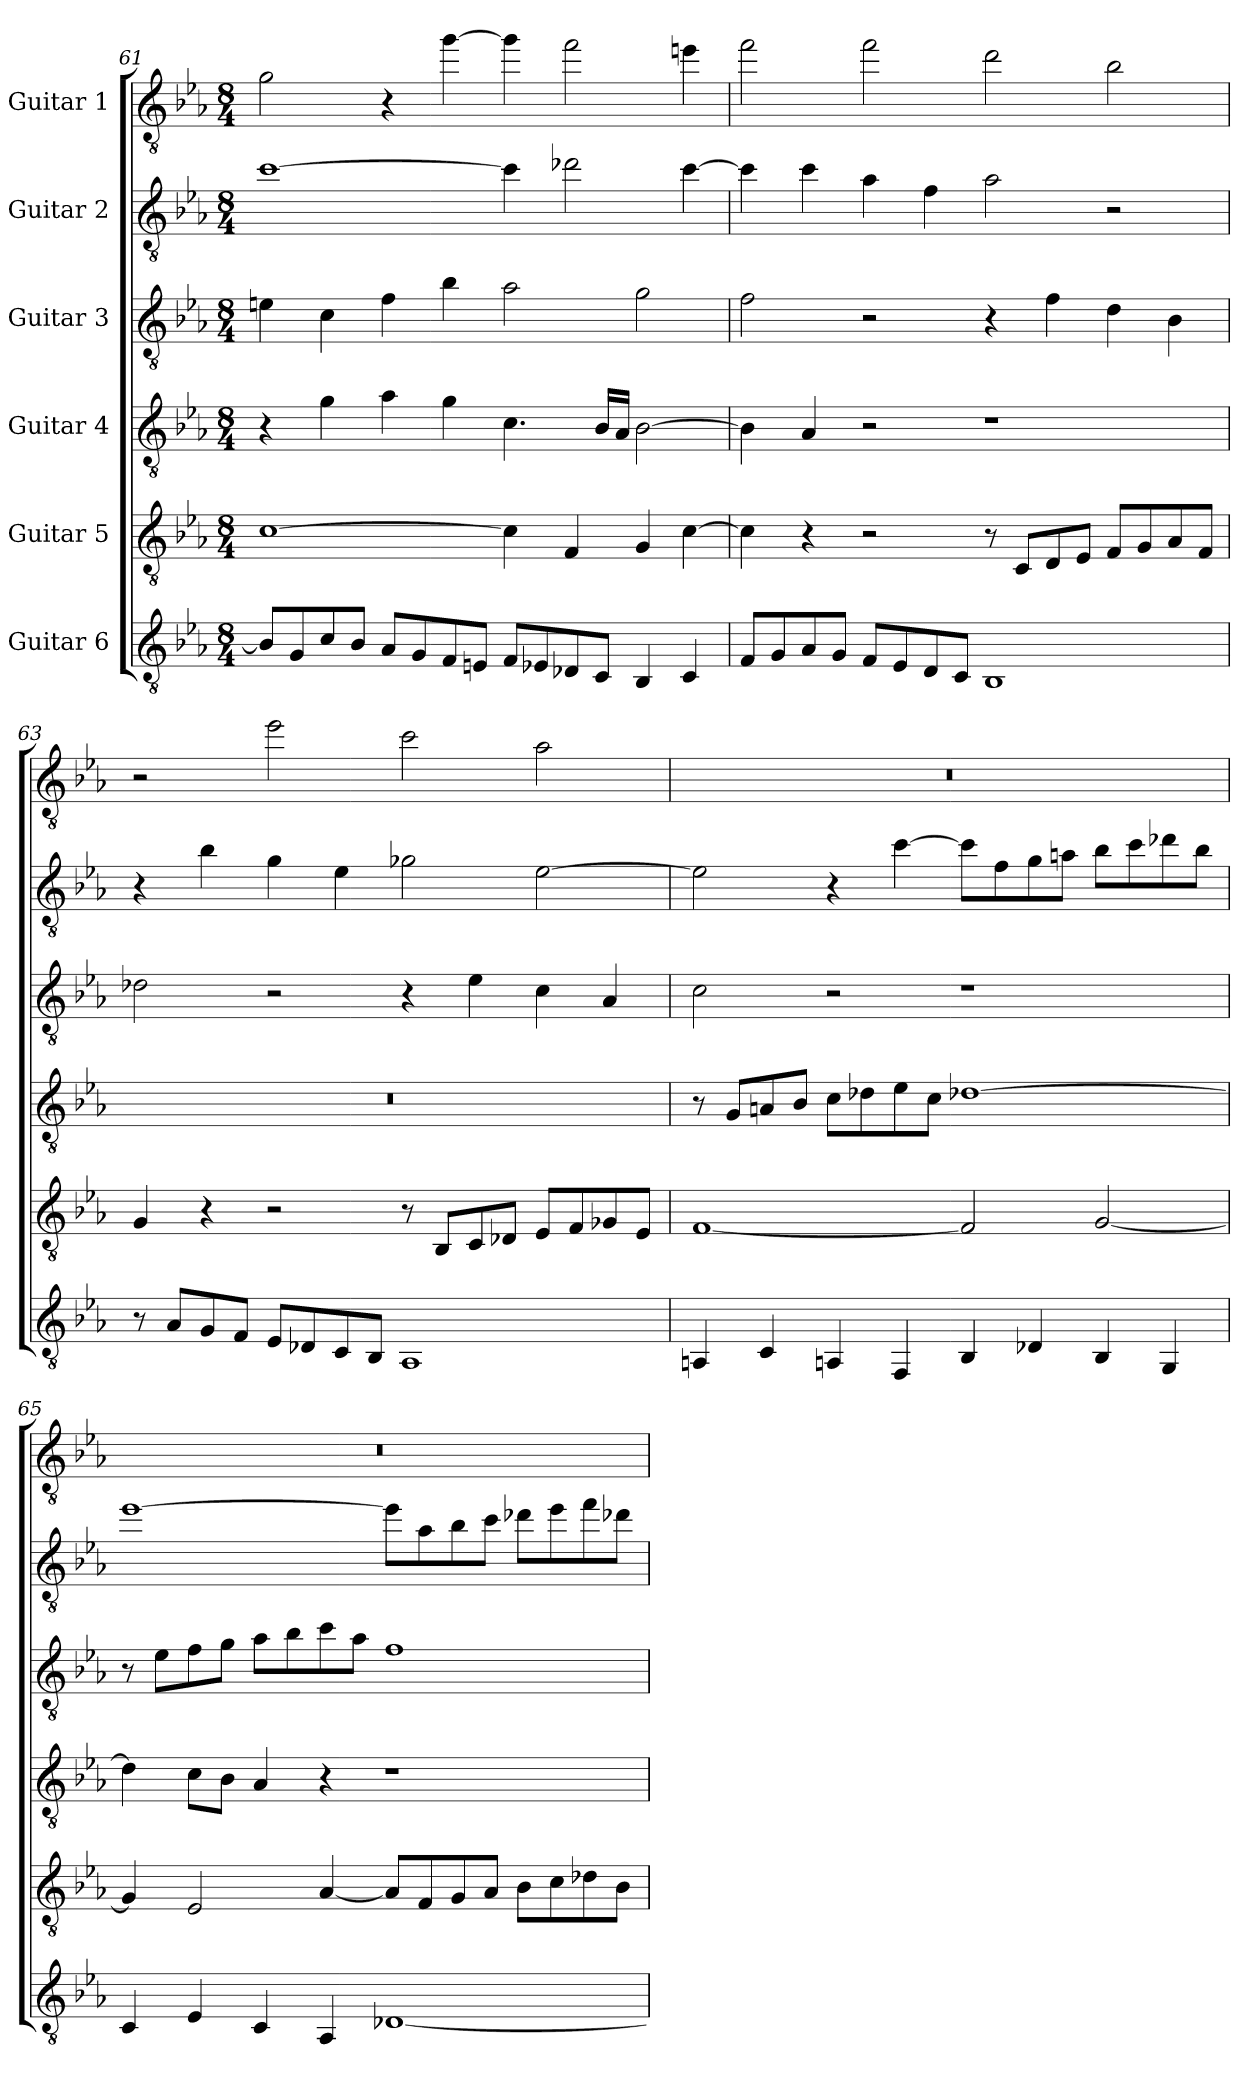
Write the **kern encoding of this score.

**kern	**kern	**kern	**kern	**kern	**kern
*part6	*part5	*part4	*part3	*part2	*part1
*staff6	*staff5	*staff4	*staff3	*staff2	*staff1
*I"Guitar 6	*I"Guitar 5	*I"Guitar 4	*I"Guitar 3	*I"Guitar 2	*I"Guitar 1
*clefGv2	*clefGv2	*clefGv2	*clefGv2	*clefGv2	*clefGv2
*k[b-e-a-]	*k[b-e-a-]	*k[b-e-a-]	*k[b-e-a-]	*k[b-e-a-]	*k[b-e-a-]
*M8/4	*M8/4	*M8/4	*M8/4	*M8/4	*M8/4
=61	=61	=61	=61	=61	=61
8B-/L]	[1c	4r	4en\	[1cc	2g\
8G/	.	.	.	.	.
8c/	.	4g\	4c\	.	.
8B-/J	.	.	.	.	.
8A-/L	.	4a-\	4f\	.	4r
8G/	.	.	.	.	.
8F/	.	4g\	4b-\	.	[4gg\
8En/J	.	.	.	.	.
8F/L	4c\]	4.c\	2a-\	4cc\]	4gg\]
8E-X/	.	.	.	.	.
8D-X/	4F/	.	.	2dd-X\	2ff\
8C/J	.	16B-/LL	.	.	.
.	.	16A-/JJ	.	.	.
4BB-/	4G/	[2B-\	2g\	.	.
4C/	[4c\	.	.	[4cc\	4een\
=62	=62	=62	=62	=62	=62
8F/L	4c\]	4B-\]	2f\	4cc\]	2ff\
8G/	.	.	.	.	.
8A-/	4r	4A-/	.	4cc\	.
8G/J	.	.	.	.	.
8F/L	2r	2r	2r	4a-\	2ff\
8E-/	.	.	.	.	.
8D/	.	.	.	4f\	.
8C/J	.	.	.	.	.
1BB-	8r	1r	4r	2a-\	2dd\
.	8C/L	.	.	.	.
.	8D/	.	4f\	.	.
.	8E-/J	.	.	.	.
.	8F/L	.	4d\	2r	2b-\
.	8G/	.	.	.	.
.	8A-/	.	4B-\	.	.
.	8F/J	.	.	.	.
=63	=63	=63	=63	=63	=63
8r	4G/	0r	2d-X\	4r	2r
8A-/L	.	.	.	.	.
8G/	4r	.	.	4b-\	.
8F/J	.	.	.	.	.
8E-/L	2r	.	2r	4g\	2ee-\
8D-X/	.	.	.	.	.
8C/	.	.	.	4e-\	.
8BB-/J	.	.	.	.	.
1AA-	8r	.	4r	2g-X\	2cc\
.	8BB-/L	.	.	.	.
.	8C/	.	4e-\	.	.
.	8D-X/J	.	.	.	.
.	8E-/L	.	4c\	[2e-\	2a-\
.	8F/	.	.	.	.
.	8G-X/	.	4A-/	.	.
.	8E-/J	.	.	.	.
!!LO:LB:g=z
=64	=64	=64	=64	=64	=64
4AAn/	[1F	8r	2c\	2e-\]	0r
.	.	8G/L	.	.	.
4C/	.	8An/	.	.	.
.	.	8B-/J	.	.	.
4AAn/	.	8c\L	2r	4r	.
.	.	8d-X\	.	.	.
4FF/	.	8e-\	.	[4cc\	.
.	.	8c\J	.	.	.
4BB-/	2F/]	[1d-X	1r	8cc\L]	.
.	.	.	.	8f\	.
4D-X/	.	.	.	8g\	.
.	.	.	.	8an\J	.
4BB-/	[2G/	.	.	8b-\L	.
.	.	.	.	8cc\	.
4GG/	.	.	.	8dd-X\	.
.	.	.	.	8b-\J	.
=65	=65	=65	=65	=65	=65
4C/	4G/]	4d-\]	8r	[1ee-	0r
.	.	.	8e-\L	.	.
4E-/	2E-/	8c\L	8f\	.	.
.	.	8B-\J	8g\J	.	.
4C/	.	4A-/	8a-\L	.	.
.	.	.	8b-\	.	.
4AA-/	[4A-/	4r	8cc\	.	.
.	.	.	8a-\J	.	.
[1D-X	8A-/L]	1r	1f	8ee-\L]	.
.	8F/	.	.	8a-\	.
.	8G/	.	.	8b-\	.
.	8A-/J	.	.	8cc\J	.
.	8B-\L	.	.	8dd-X\L	.
.	8c\	.	.	8ee-\	.
.	8d-X\	.	.	8ff\	.
.	8B-\J	.	.	8dd-X\J	.
=	=	=	=	=	=
*-	*-	*-	*-	*-	*-
